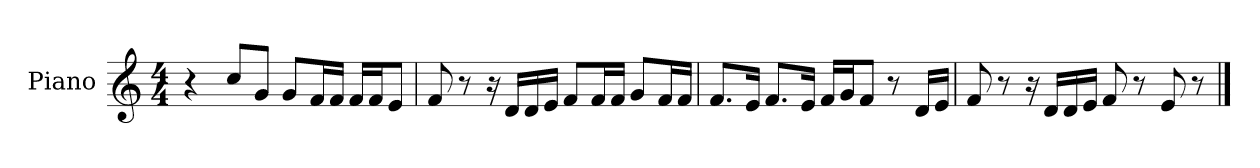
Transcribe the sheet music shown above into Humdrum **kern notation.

**kern
*part1
*staff1
*I"Piano
*I'Pno.
*clefG2
*k[]
*M4/4
=1
4r
8cc/L
8g/J
8g/L
16f/L
16f/JJ
16f/LL
16f/J
8e/J
=2
8f/
8r
16r
16d/LL
16d/
16e/JJ
8f/L
16f/L
16f/JJ
8g/L
16f/L
16f/JJ
=3
8.f/L
16e/Jk
8.f/L
16e/Jk
16f/LL
16g/J
8f/J
8r
16d/LL
16e/JJ
!!LO:LB:g=z
=4
8f/
8r
16r
16d/LL
16d/
16e/JJ
8f/
8r
8e/
8r
==
*-
